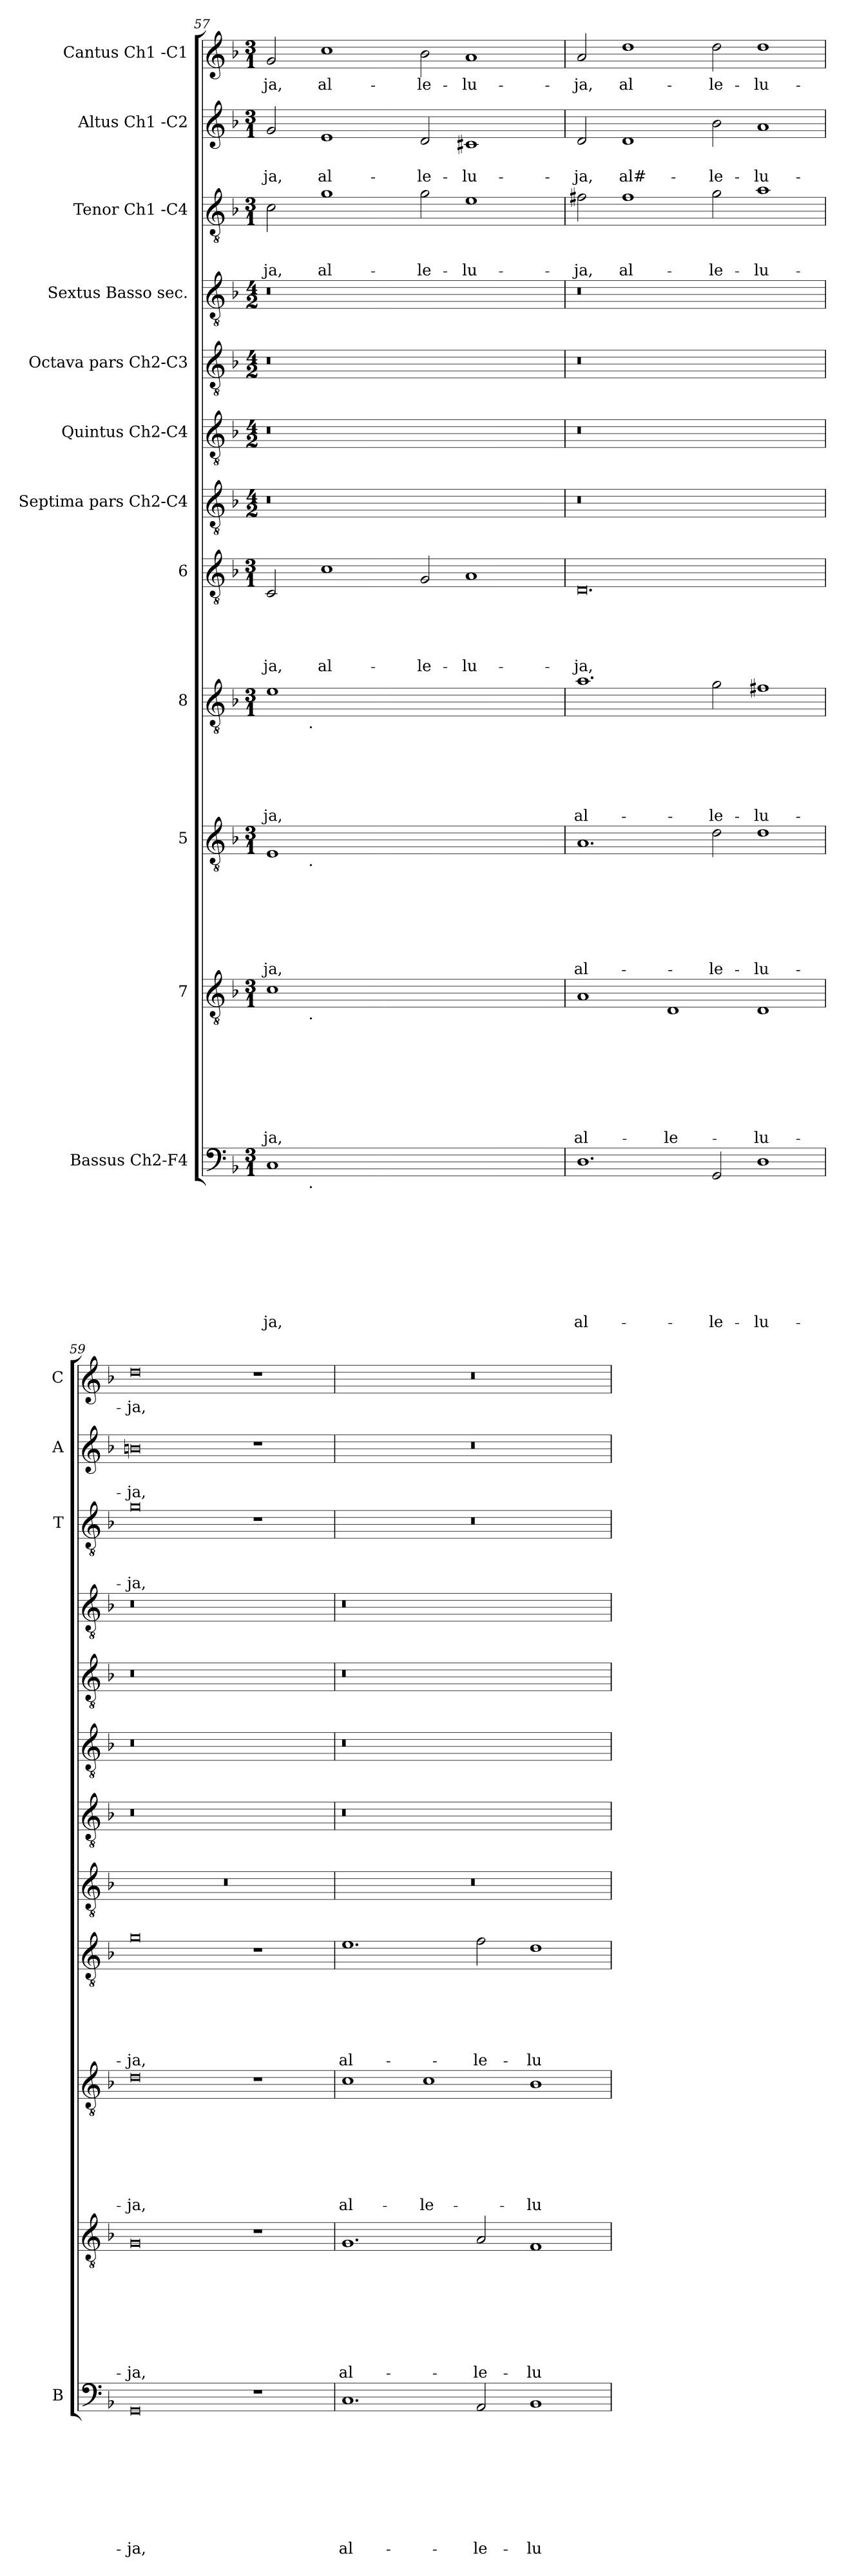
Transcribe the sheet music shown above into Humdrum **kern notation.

**kern	**text	**text	**text	**text	**text	**text	**text	**text	**text	**kern	**text	**text	**text	**text	**text	**text	**text	**text	**kern	**text	**text	**text	**text	**text	**text	**text	**kern	**text	**text	**text	**text	**text	**text	**kern	**text	**text	**text	**text	**text	**kern	**kern	**kern	**kern	**kern	**text	**text	**text	**kern	**text	**text	**kern	**text
*part12	*part12	*part12	*part12	*part12	*part12	*part12	*part12	*part12	*part12	*part11	*part11	*part11	*part11	*part11	*part11	*part11	*part11	*part11	*part10	*part10	*part10	*part10	*part10	*part10	*part10	*part10	*part9	*part9	*part9	*part9	*part9	*part9	*part9	*part8	*part8	*part8	*part8	*part8	*part8	*part7	*part6	*part5	*part4	*part3	*part3	*part3	*part3	*part2	*part2	*part2	*part1	*part1
*staff12	*staff12	*staff12	*staff12	*staff12	*staff12	*staff12	*staff12	*staff12	*staff12	*staff11	*staff11	*staff11	*staff11	*staff11	*staff11	*staff11	*staff11	*staff11	*staff10	*staff10	*staff10	*staff10	*staff10	*staff10	*staff10	*staff10	*staff9	*staff9	*staff9	*staff9	*staff9	*staff9	*staff9	*staff8	*staff8	*staff8	*staff8	*staff8	*staff8	*staff7	*staff6	*staff5	*staff4	*staff3	*staff3	*staff3	*staff3	*staff2	*staff2	*staff2	*staff1	*staff1
*I"Bassus Ch2-F4	*	*	*	*	*	*	*	*	*	*I"7	*	*	*	*	*	*	*	*	*I"5	*	*	*	*	*	*	*	*I"8	*	*	*	*	*	*	*I"6	*	*	*	*	*	*I"Septima pars Ch2-C4	*I"Quintus Ch2-C4	*I"Octava pars Ch2-C3	*I"Sextus Basso sec.	*I"Tenor Ch1 -C4	*	*	*	*I"Altus Ch1 -C2	*	*	*I"Cantus Ch1 -C1	*
*I'B	*	*	*	*	*	*	*	*	*	*	*	*	*	*	*	*	*	*	*	*	*	*	*	*	*	*	*	*	*	*	*	*	*	*	*	*	*	*	*	*	*	*	*	*I'T	*	*	*	*I'A	*	*	*I'C	*
*clefF4	*	*	*	*	*	*	*	*	*	*clefGv2	*	*	*	*	*	*	*	*	*clefGv2	*	*	*	*	*	*	*	*clefGv2	*	*	*	*	*	*	*clefGv2	*	*	*	*	*	*clefGv2	*clefGv2	*clefGv2	*clefGv2	*clefGv2	*	*	*	*clefG2	*	*	*clefG2	*
*k[b-]	*	*	*	*	*	*	*	*	*	*k[b-]	*	*	*	*	*	*	*	*	*k[b-]	*	*	*	*	*	*	*	*k[b-]	*	*	*	*	*	*	*k[b-]	*	*	*	*	*	*k[b-]	*k[b-]	*k[b-]	*k[b-]	*k[b-]	*	*	*	*k[b-]	*	*	*k[b-]	*
*F:	*	*	*	*	*	*	*	*	*	*F:	*	*	*	*	*	*	*	*	*F:	*	*	*	*	*	*	*	*F:	*	*	*	*	*	*	*F:	*	*	*	*	*	*F:	*F:	*F:	*F:	*F:	*	*	*	*F:	*	*	*F:	*
*M3/1	*	*	*	*	*	*	*	*	*	*M3/1	*	*	*	*	*	*	*	*	*M3/1	*	*	*	*	*	*	*	*M3/1	*	*	*	*	*	*	*M3/1	*	*	*	*	*	*M4/2	*M4/2	*M4/2	*M4/2	*M3/1	*	*	*	*M3/1	*	*	*M3/1	*
=57	=57	=57	=57	=57	=57	=57	=57	=57	=57	=57	=57	=57	=57	=57	=57	=57	=57	=57	=57	=57	=57	=57	=57	=57	=57	=57	=57	=57	=57	=57	=57	=57	=57	=57	=57	=57	=57	=57	=57	=57	=57	=57	=57	=57	=57	=57	=57	=57	=57	=57	=57	=57
!	!	!	!	!	!	!	!	!	!LO:LY:b	!	!	!	!	!	!	!	!	!LO:LY:b	!	!	!	!	!	!	!	!LO:LY:b	!	!	!	!	!	!	!LO:LY:b	!	!	!	!	!	!LO:LY:b:rj	!	!	!	!	!	!	!	!LO:LY:b	!	!	!LO:LY:b	!	!LO:LY:b:rj
*^	*	*	*	*	*	*	*	*	*	*^	*	*	*	*	*	*	*	*	*^	*	*	*	*	*	*	*	*^	*	*	*	*	*	*	*	*	*	*	*	*	*	*	*	*	*	*	*	*	*	*	*	*	*
1C	4..ryy	.	.	.	.	.	.	.	.	-ja,	1c	4..ryy	.	.	.	.	.	.	.	-ja,	1E	4..ryy	.	.	.	.	.	.	-ja,	1e	4..ryy	.	.	.	.	.	-ja,	2C/	.	.	.	.	-ja,	0r	0r	0r	0r	2c\	.	.	-ja,	2g/	.	-ja,	2g/	-ja,
!	!	!	!	!	!	!	!	!	!	!	!	!	!	!	!	!	!	!	!	!	!	!	!	!	!	!	!	!	!	!	!LO:TX:b:t=.	!	!	!	!	!	!	!	!	!	!	!	!	!	!	!	!	!	!	!	!	!	!	!	!	!
!	!	!	!	!	!	!	!	!	!	!	!	!	!	!	!	!	!	!	!	!	!	!LO:TX:b:t=.	!	!	!	!	!	!	!	!	!	!	!	!	!	!	!	!	!	!	!	!	!	!	!	!	!	!	!	!	!	!	!	!	!	!
!	!	!	!	!	!	!	!	!	!	!	!	!LO:TX:b:t=.	!	!	!	!	!	!	!	!	!	!	!	!	!	!	!	!	!	!	!	!	!	!	!	!	!	!	!	!	!	!	!	!	!	!	!	!	!	!	!	!	!	!	!	!
!	!LO:TX:b:t=.	!	!	!	!	!	!	!	!	!	!	!	!	!	!	!	!	!	!	!	!	!	!	!	!	!	!	!	!	!	!	!	!	!	!	!	!	!	!	!	!	!	!	!	!	!	!	!	!	!	!	!	!	!	!	!
.	1ryy	.	.	.	.	.	.	.	.	.	.	1ryy	.	.	.	.	.	.	.	.	.	1ryy	.	.	.	.	.	.	.	.	1ryy	.	.	.	.	.	.	.	.	.	.	.	.	.	.	.	.	.	.	.	.	.	.	.	.	.
!	!	!	!	!	!	!	!	!	!	!	!	!	!	!	!	!	!	!	!	!	!	!	!	!	!	!	!	!	!	!	!	!	!	!	!	!	!	!	!	!	!	!	!LO:LY:b:rj	!	!	!	!	!	!	!	!LO:LY:b	!	!	!LO:LY:b	!	!LO:LY:b:rj
.	.	.	.	.	.	.	.	.	.	.	.	.	.	.	.	.	.	.	.	.	.	.	.	.	.	.	.	.	.	.	.	.	.	.	.	.	.	1c	.	.	.	.	al-	.	.	.	.	1g	.	.	al-	1e	.	al-	1cc	al-
0ryy	.	.	.	.	.	.	.	.	.	.	0ryy	.	.	.	.	.	.	.	.	.	0ryy	.	.	.	.	.	.	.	.	0ryy	.	.	.	.	.	.	.	.	.	.	.	.	.	.	.	.	.	.	.	.	.	.	.	.	.	.
.	1ryy	.	.	.	.	.	.	.	.	.	.	1ryy	.	.	.	.	.	.	.	.	.	1ryy	.	.	.	.	.	.	.	.	1ryy	.	.	.	.	.	.	.	.	.	.	.	.	.	.	.	.	.	.	.	.	.	.	.	.	.
!	!	!	!	!	!	!	!	!	!	!	!	!	!	!	!	!	!	!	!	!	!	!	!	!	!	!	!	!	!	!	!	!	!	!	!	!	!	!	!	!	!	!	!LO:LY:b:rj	!	!	!	!	!	!	!	!LO:LY:b	!	!	!LO:LY:b	!	!LO:LY:b:rj
.	.	.	.	.	.	.	.	.	.	.	.	.	.	.	.	.	.	.	.	.	.	.	.	.	.	.	.	.	.	.	.	.	.	.	.	.	.	2G/	.	.	.	.	-le-	.	.	.	.	2g\	.	.	-le-	2d/	.	-le-	2b-\	-le-
!	!	!	!	!	!	!	!	!	!	!	!	!	!	!	!	!	!	!	!	!	!	!	!	!	!	!	!	!	!	!	!	!	!	!	!	!	!	!	!	!	!	!	!LO:LY:b:rj	!	!	!	!	!	!	!	!LO:LY:b	!	!	!LO:LY:b	!	!LO:LY:b:rj
.	.	.	.	.	.	.	.	.	.	.	.	.	.	.	.	.	.	.	.	.	.	.	.	.	.	.	.	.	.	.	.	.	.	.	.	.	.	1A	.	.	.	.	-lu-	1ryy	1ryy	1ryy	1ryy	1e	.	.	-lu-	1c#X	.	-lu-	1a	-lu-
.	2ryy	.	.	.	.	.	.	.	.	.	.	2ryy	.	.	.	.	.	.	.	.	.	2ryy	.	.	.	.	.	.	.	.	2ryy	.	.	.	.	.	.	.	.	.	.	.	.	.	.	.	.	.	.	.	.	.	.	.	.	.
.	16ryy	.	.	.	.	.	.	.	.	.	.	16ryy	.	.	.	.	.	.	.	.	.	16ryy	.	.	.	.	.	.	.	.	16ryy	.	.	.	.	.	.	.	.	.	.	.	.	.	.	.	.	.	.	.	.	.	.	.	.	.
=58	=58	=58	=58	=58	=58	=58	=58	=58	=58	=58	=58	=58	=58	=58	=58	=58	=58	=58	=58	=58	=58	=58	=58	=58	=58	=58	=58	=58	=58	=58	=58	=58	=58	=58	=58	=58	=58	=58	=58	=58	=58	=58	=58	=58	=58	=58	=58	=58	=58	=58	=58	=58	=58	=58	=58	=58
!	!	!	!	!	!	!	!	!	!	!LO:LY:b	!	!	!	!	!	!	!	!	!	!LO:LY:b	!	!	!	!	!	!	!	!	!LO:LY:b	!	!	!	!	!	!	!	!LO:LY:b	!	!	!	!	!	!LO:LY:b:rj	!	!	!	!	!	!	!	!LO:LY:b	!	!	!LO:LY:b	!	!LO:LY:b:rj
*v	*v	*	*	*	*	*	*	*	*	*	*	*	*	*	*	*	*	*	*	*	*v	*v	*	*	*	*	*	*	*	*v	*v	*	*	*	*	*	*	*	*	*	*	*	*	*	*	*	*	*	*	*	*	*	*	*	*	*
*	*	*	*	*	*	*	*	*	*	*v	*v	*	*	*	*	*	*	*	*	*	*	*	*	*	*	*	*	*	*	*	*	*	*	*	*	*	*	*	*	*	*	*	*	*	*	*	*	*	*	*	*	*	*
1.D	.	.	.	.	.	.	.	.	al-	1A	.	.	.	.	.	.	.	al-	1.A	.	.	.	.	.	.	al-	1.a	.	.	.	.	.	al-	0.D	.	.	.	.	-ja,	0r	0r	0r	0r	2f#X\	.	.	-ja,	2d/	.	-ja,	2a/	-ja,
!	!	!	!	!	!	!	!	!	!	!	!	!	!	!	!	!	!	!	!	!	!	!	!	!	!	!	!	!	!	!	!	!	!	!	!	!	!	!	!	!	!	!	!	!	!	!	!LO:LY:b	!	!	!LO:LY:b	!	!LO:LY:b:rj
.	.	.	.	.	.	.	.	.	.	.	.	.	.	.	.	.	.	.	.	.	.	.	.	.	.	.	.	.	.	.	.	.	.	.	.	.	.	.	.	.	.	.	.	1f#	.	.	al-	1d	.	al#-	1dd	al-
!	!	!	!	!	!	!	!	!	!	!	!	!	!	!	!	!	!	!LO:LY:b	!	!	!	!	!	!	!	!	!	!	!	!	!	!	!	!	!	!	!	!	!	!	!	!	!	!	!	!	!	!	!	!	!	!
.	.	.	.	.	.	.	.	.	.	1D	.	.	.	.	.	.	.	-le-	.	.	.	.	.	.	.	.	.	.	.	.	.	.	.	.	.	.	.	.	.	.	.	.	.	.	.	.	.	.	.	.	.	.
!	!	!	!	!	!	!	!	!	!LO:LY:b	!	!	!	!	!	!	!	!	!	!	!	!	!	!	!	!	!LO:LY:b	!	!	!	!	!	!	!LO:LY:b	!	!	!	!	!	!	!	!	!	!	!	!	!	!LO:LY:b	!	!	!LO:LY:b	!	!LO:LY:b:rj
2GG/	.	.	.	.	.	.	.	.	-le-	.	.	.	.	.	.	.	.	.	2d\	.	.	.	.	.	.	-le-	2g\	.	.	.	.	.	-le-	.	.	.	.	.	.	.	.	.	.	2g\	.	.	-le-	2b-\	.	-le-	2dd\	-le-
!	!	!	!	!	!	!	!	!	!LO:LY:b	!	!	!	!	!	!	!	!	!LO:LY:b	!	!	!	!	!	!	!	!LO:LY:b	!	!	!	!	!	!	!LO:LY:b	!	!	!	!	!	!	!	!	!	!	!	!	!	!LO:LY:b	!	!	!LO:LY:b	!	!LO:LY:b:rj
1D	.	.	.	.	.	.	.	.	-lu-	1D	.	.	.	.	.	.	.	-lu-	1d	.	.	.	.	.	.	-lu-	1f#X	.	.	.	.	.	-lu-	.	.	.	.	.	.	1ryy	1ryy	1ryy	1ryy	1a	.	.	-lu-	1a	.	-lu-	1dd	-lu-
=59	=59	=59	=59	=59	=59	=59	=59	=59	=59	=59	=59	=59	=59	=59	=59	=59	=59	=59	=59	=59	=59	=59	=59	=59	=59	=59	=59	=59	=59	=59	=59	=59	=59	=59	=59	=59	=59	=59	=59	=59	=59	=59	=59	=59	=59	=59	=59	=59	=59	=59	=59	=59
!	!	!	!	!	!	!	!	!	!LO:LY:b	!	!	!	!	!	!	!	!	!LO:LY:b	!	!	!	!	!	!	!	!LO:LY:b	!	!	!	!	!	!	!LO:LY:b	!	!	!	!	!	!	!	!	!	!	!	!	!	!LO:LY:b	!	!	!LO:LY:b	!	!LO:LY:b:rj
0GG	.	.	.	.	.	.	.	.	-ja,	0G	.	.	.	.	.	.	.	-ja,	0d	.	.	.	.	.	.	-ja,	0g	.	.	.	.	.	-ja,	0.r	.	.	.	.	.	0r	0r	0r	0r	0g	.	.	-ja,	0bn	.	-ja,	0dd	-ja,
1r	.	.	.	.	.	.	.	.	.	1r	.	.	.	.	.	.	.	.	1r	.	.	.	.	.	.	.	1r	.	.	.	.	.	.	.	.	.	.	.	.	1ryy	1ryy	1ryy	1ryy	1r	.	.	.	1r	.	.	1r	.
!!LO:PB:g=z
=60	=60	=60	=60	=60	=60	=60	=60	=60	=60	=60	=60	=60	=60	=60	=60	=60	=60	=60	=60	=60	=60	=60	=60	=60	=60	=60	=60	=60	=60	=60	=60	=60	=60	=60	=60	=60	=60	=60	=60	=60	=60	=60	=60	=60	=60	=60	=60	=60	=60	=60	=60	=60
!	!	!	!	!	!	!	!	!	!LO:LY:b	!	!	!	!	!	!	!	!	!LO:LY:b	!	!	!	!	!	!	!	!LO:LY:b	!	!	!	!	!	!	!LO:LY:b	!	!	!	!	!	!	!	!	!	!	!	!	!	!	!	!	!	!	!
1.C	.	.	.	.	.	.	.	.	al-	1.G	.	.	.	.	.	.	.	al-	1c	.	.	.	.	.	.	al-	1.e	.	.	.	.	.	al-	0.r	.	.	.	.	.	0r	0r	0r	0r	0.r	.	.	.	0.r	.	.	0.r	.
!	!	!	!	!	!	!	!	!	!	!	!	!	!	!	!	!	!	!	!	!	!	!	!	!	!	!LO:LY:b	!	!	!	!	!	!	!	!	!	!	!	!	!	!	!	!	!	!	!	!	!	!	!	!	!	!
.	.	.	.	.	.	.	.	.	.	.	.	.	.	.	.	.	.	.	1c	.	.	.	.	.	.	-le-	.	.	.	.	.	.	.	.	.	.	.	.	.	.	.	.	.	.	.	.	.	.	.	.	.	.
!	!	!	!	!	!	!	!	!	!LO:LY:b	!	!	!	!	!	!	!	!	!LO:LY:b	!	!	!	!	!	!	!	!	!	!	!	!	!	!	!LO:LY:b	!	!	!	!	!	!	!	!	!	!	!	!	!	!	!	!	!	!	!
2AA/	.	.	.	.	.	.	.	.	-le-	2A/	.	.	.	.	.	.	.	-le-	.	.	.	.	.	.	.	.	2f\	.	.	.	.	.	-le-	.	.	.	.	.	.	.	.	.	.	.	.	.	.	.	.	.	.	.
!	!	!	!	!	!	!	!	!	!LO:LY:b	!	!	!	!	!	!	!	!	!LO:LY:b	!	!	!	!	!	!	!	!LO:LY:b	!	!	!	!	!	!	!LO:LY:b	!	!	!	!	!	!	!	!	!	!	!	!	!	!	!	!	!	!	!
1BB-	.	.	.	.	.	.	.	.	-lu-	1F	.	.	.	.	.	.	.	-lu-	1B-	.	.	.	.	.	.	-lu-	1d	.	.	.	.	.	-lu-	.	.	.	.	.	.	1ryy	1ryy	1ryy	1ryy	.	.	.	.	.	.	.	.	.
=	=	=	=	=	=	=	=	=	=	=	=	=	=	=	=	=	=	=	=	=	=	=	=	=	=	=	=	=	=	=	=	=	=	=	=	=	=	=	=	=	=	=	=	=	=	=	=	=	=	=	=	=
*-	*-	*-	*-	*-	*-	*-	*-	*-	*-	*-	*-	*-	*-	*-	*-	*-	*-	*-	*-	*-	*-	*-	*-	*-	*-	*-	*-	*-	*-	*-	*-	*-	*-	*-	*-	*-	*-	*-	*-	*-	*-	*-	*-	*-	*-	*-	*-	*-	*-	*-	*-	*-
